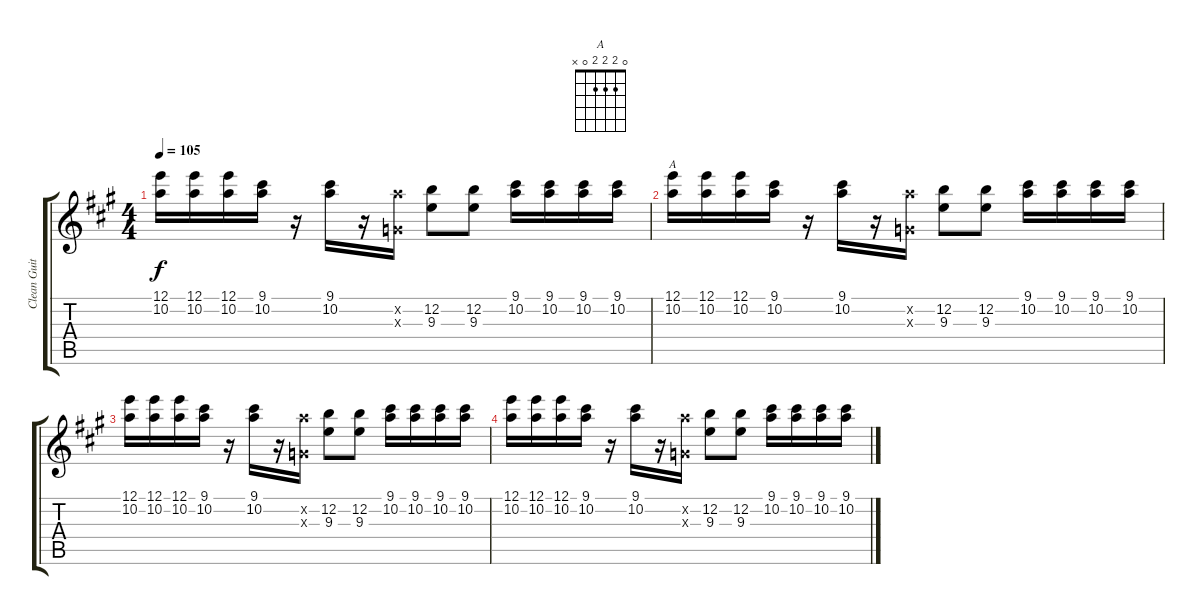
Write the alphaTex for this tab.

\track ("Clean Guitar 1" "Clean Guit") {instrument electricguitarclean}
\staff {score tabs}
\tuning (E4 B3 G3 D3 A2 E2) {hide}
\chord ("A" 0 2 2 2 0 x)
\ts (4 4)
\tempo 105
\clef g2
\ks a
(12.1 10.2).16{dy f} (12.1 10.2).16 (12.1 10.2).16 (9.1 10.2).16 r.16 (9.1 10.2).16 r.16 (10.2{x} 0.3{x}).16 (12.2 9.3).8 (12.2 9.3).8 (9.1 10.2).16 (9.1 10.2).16 (9.1 10.2).16 (9.1 10.2).16 |
(12.1 10.2).16{ch "A"} (12.1 10.2).16 (12.1 10.2).16 (9.1 10.2).16 r.16 (9.1 10.2).16 r.16 (10.2{x} 0.3{x}).16 (12.2 9.3).8 (12.2 9.3).8 (9.1 10.2).16 (9.1 10.2).16 (9.1 10.2).16 (9.1 10.2).16 |
(12.1 10.2).16 (12.1 10.2).16 (12.1 10.2).16 (9.1 10.2).16 r.16 (9.1 10.2).16 r.16 (10.2{x} 0.3{x}).16 (12.2 9.3).8 (12.2 9.3).8 (9.1 10.2).16 (9.1 10.2).16 (9.1 10.2).16 (9.1 10.2).16 |
(12.1 10.2).16 (12.1 10.2).16 (12.1 10.2).16 (9.1 10.2).16 r.16 (9.1 10.2).16 r.16 (10.2{x} 0.3{x}).16 (12.2 9.3).8 (12.2 9.3).8 (9.1 10.2).16 (9.1 10.2).16 (9.1 10.2).16 (9.1 10.2).16
